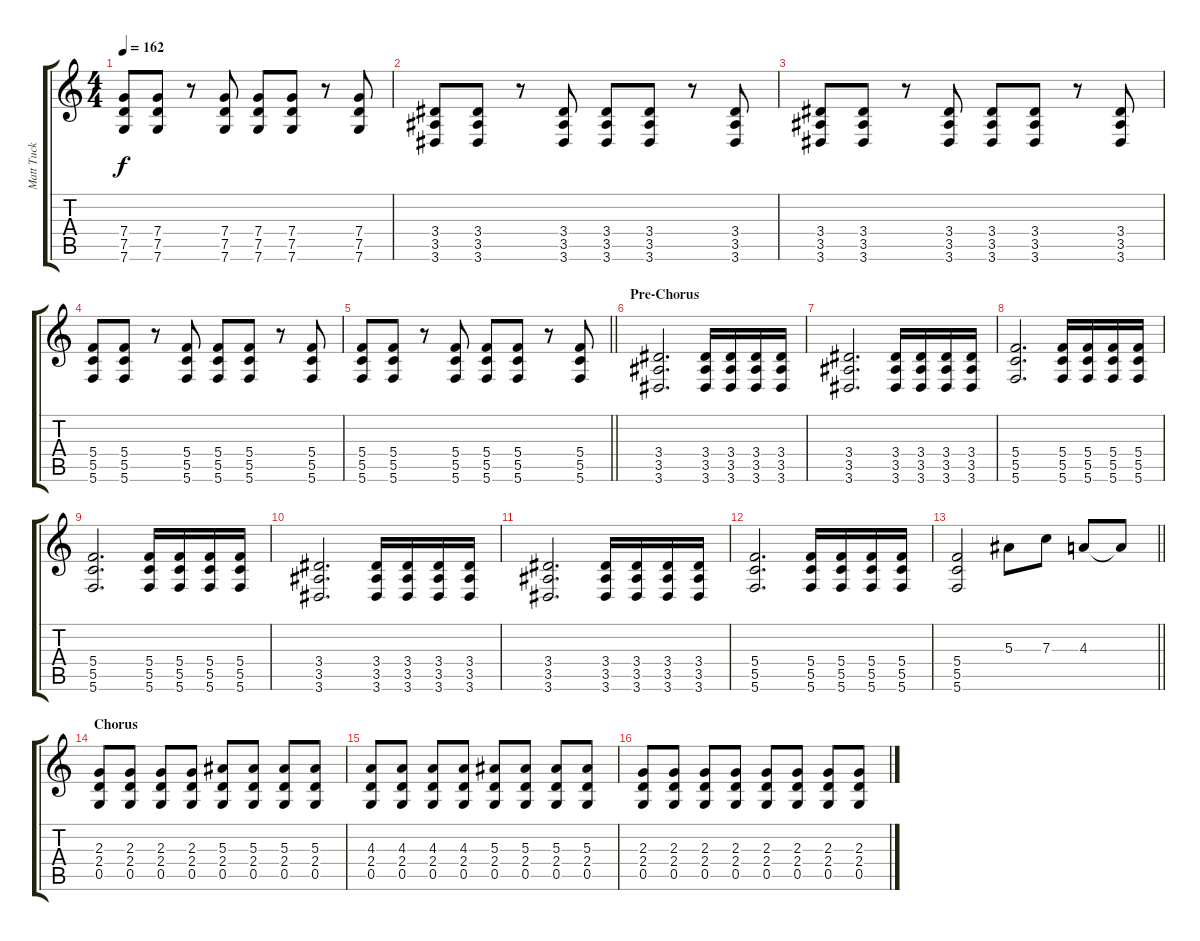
\track ("Matt Tuck" "Matt Tuck") {instrument distortionguitar}
\staff {score tabs}
\tuning (D4 A3 F3 C3 G2 C2) {hide}
\ts (4 4)
\tempo 162
\clef g2
\ks c
(7.4 7.5 7.6).8{dy f} (7.4 7.5 7.6).8 r.8 (7.4 7.5 7.6).8 (7.4 7.5 7.6).8 (7.4 7.5 7.6).8 r.8 (7.4 7.5 7.6).8 |
(3.4 3.5 3.6).8 (3.4 3.5 3.6).8 r.8 (3.4 3.5 3.6).8 (3.4 3.5 3.6).8 (3.4 3.5 3.6).8 r.8 (3.4 3.5 3.6).8 |
(3.4 3.5 3.6).8 (3.4 3.5 3.6).8 r.8 (3.4 3.5 3.6).8 (3.4 3.5 3.6).8 (3.4 3.5 3.6).8 r.8 (3.4 3.5 3.6).8 |
(5.4 5.5 5.6).8 (5.4 5.5 5.6).8 r.8 (5.4 5.5 5.6).8 (5.4 5.5 5.6).8 (5.4 5.5 5.6).8 r.8 (5.4 5.5 5.6).8 |
\barLineRight lightlight
(5.4 5.5 5.6).8 (5.4 5.5 5.6).8 r.8 (5.4 5.5 5.6).8 (5.4 5.5 5.6).8 (5.4 5.5 5.6).8 r.8 (5.4 5.5 5.6).8 |
\section ("" "Pre-Chorus")
(3.4 3.5 3.6).2{d} (3.4 3.5 3.6).16 (3.4 3.5 3.6).16 (3.4 3.5 3.6).16 (3.4 3.5 3.6).16 |
(3.4 3.5 3.6).2{d} (3.4 3.5 3.6).16 (3.4 3.5 3.6).16 (3.4 3.5 3.6).16 (3.4 3.5 3.6).16 |
(5.4 5.5 5.6).2{d} (5.4 5.5 5.6).16 (5.4 5.5 5.6).16 (5.4 5.5 5.6).16 (5.4 5.5 5.6).16 |
(5.4 5.5 5.6).2{d} (5.4 5.5 5.6).16 (5.4 5.5 5.6).16 (5.4 5.5 5.6).16 (5.4 5.5 5.6).16 |
(3.4 3.5 3.6).2{d} (3.4 3.5 3.6).16 (3.4 3.5 3.6).16 (3.4 3.5 3.6).16 (3.4 3.5 3.6).16 |
(3.4 3.5 3.6).2{d} (3.4 3.5 3.6).16 (3.4 3.5 3.6).16 (3.4 3.5 3.6).16 (3.4 3.5 3.6).16 |
(5.4 5.5 5.6).2{d} (5.4 5.5 5.6).16 (5.4 5.5 5.6).16 (5.4 5.5 5.6).16 (5.4 5.5 5.6).16 |
\barLineRight lightlight
(5.4 5.5 5.6).2 5.3.8 7.3.8 4.3.8 4.3{t}.8 |
\section ("" "Chorus")
(2.3 2.4 0.5).8{volume 13} (2.3 2.4 0.5).8 (2.3 2.4 0.5).8 (2.3 2.4 0.5).8 (5.3 2.4 0.5).8 (5.3 2.4 0.5).8 (5.3 2.4 0.5).8 (5.3 2.4 0.5).8 |
(4.3 2.4 0.5).8{instrument distortionguitar} (4.3 2.4 0.5).8 (4.3 2.4 0.5).8 (4.3 2.4 0.5).8 (5.3 2.4 0.5).8 (5.3 2.4 0.5).8 (5.3 2.4 0.5).8 (5.3 2.4 0.5).8 |
(2.3 2.4 0.5).8{instrument distortionguitar} (2.3 2.4 0.5).8 (2.3 2.4 0.5).8 (2.3 2.4 0.5).8 (2.3 2.4 0.5).8 (2.3 2.4 0.5).8 (2.3 2.4 0.5).8 (2.3 2.4 0.5).8
